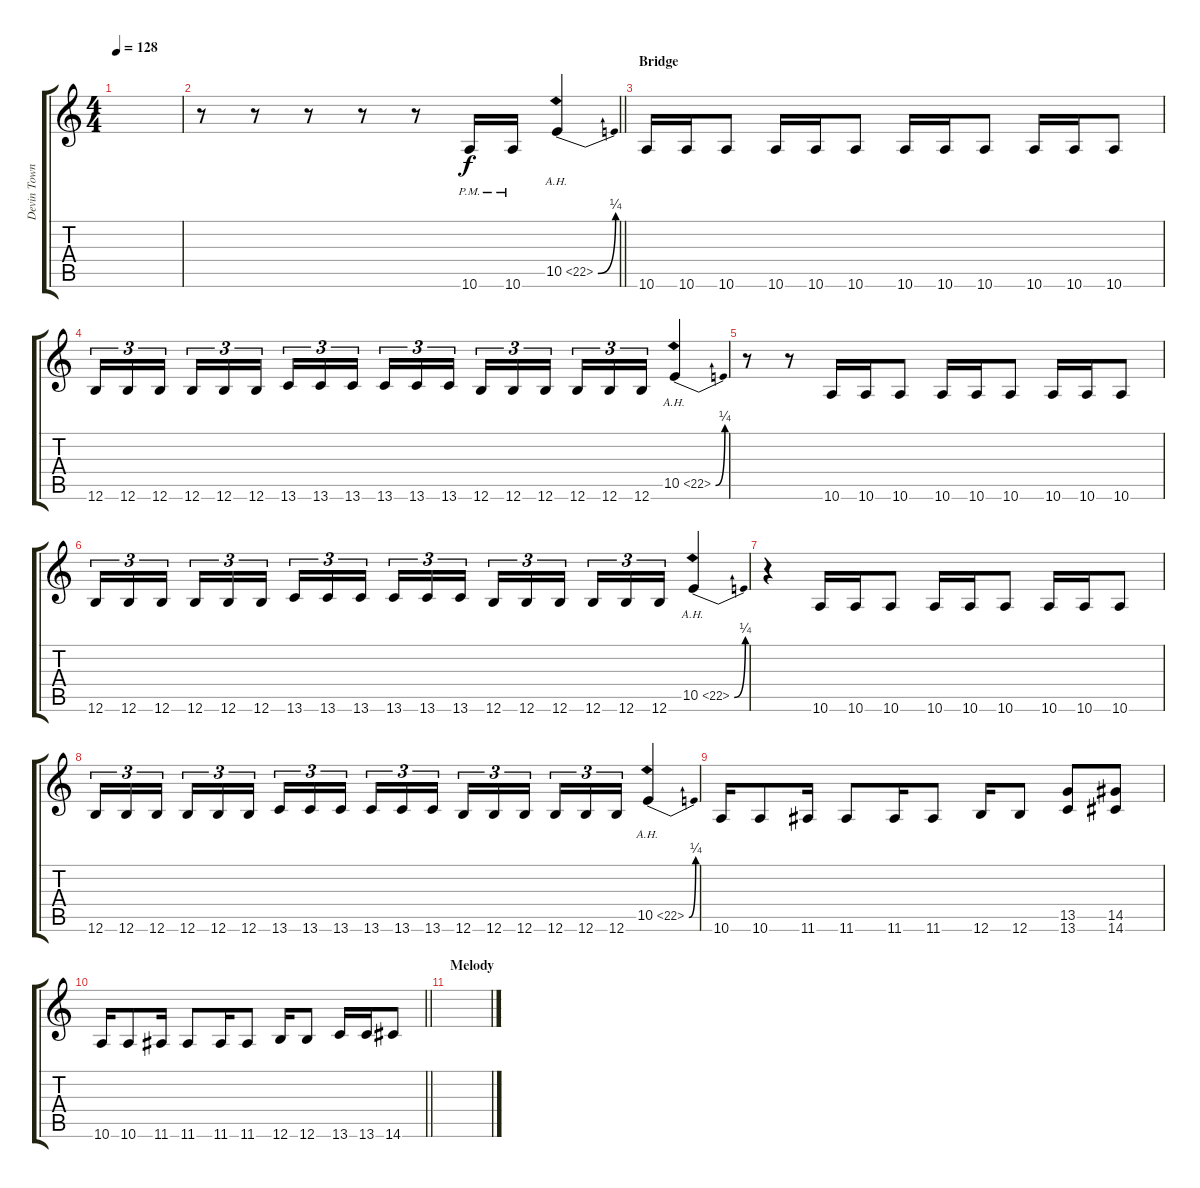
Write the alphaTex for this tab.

\track ("Devin Townsend" "Devin Town") {instrument distortionguitar}
\staff {score tabs}
\tuning (Eb4 B3 Gb3 B2 Gb2 B1) {hide}
\ts (4 4)
\tempo 128
\clef g2
\ks c
|
\barLineRight lightlight
r.8 r.8 r.8 r.8 r.8 10.6{pm}.16 10.6{pm}.16 10.5{be (bend 0 0 60 1) ah 12}.4 |
\section ("" "Bridge")
10.6.16 10.6.16 10.6.8 10.6.16 10.6.16 10.6.8 10.6.16 10.6.16 10.6.8 10.6.16 10.6.16 10.6.8 |
12.6.16{tu (3 2)} 12.6.16{tu (3 2)} 12.6.16{tu (3 2)} 12.6.16{tu (3 2)} 12.6.16{tu (3 2)} 12.6.16{tu (3 2)} 13.6.16{tu (3 2)} 13.6.16{tu (3 2)} 13.6.16{tu (3 2)} 13.6.16{tu (3 2)} 13.6.16{tu (3 2)} 13.6.16{tu (3 2)} 12.6.16{tu (3 2)} 12.6.16{tu (3 2)} 12.6.16{tu (3 2)} 12.6.16{tu (3 2)} 12.6.16{tu (3 2)} 12.6.16{tu (3 2)} 10.5{be (bend 0 0 60 1) ah 12}.4 |
r.8 r.8 10.6.16 10.6.16 10.6.8 10.6.16 10.6.16 10.6.8 10.6.16 10.6.16 10.6.8 |
12.6.16{tu (3 2)} 12.6.16{tu (3 2)} 12.6.16{tu (3 2)} 12.6.16{tu (3 2)} 12.6.16{tu (3 2)} 12.6.16{tu (3 2)} 13.6.16{tu (3 2)} 13.6.16{tu (3 2)} 13.6.16{tu (3 2)} 13.6.16{tu (3 2)} 13.6.16{tu (3 2)} 13.6.16{tu (3 2)} 12.6.16{tu (3 2)} 12.6.16{tu (3 2)} 12.6.16{tu (3 2)} 12.6.16{tu (3 2)} 12.6.16{tu (3 2)} 12.6.16{tu (3 2)} 10.5{be (bend 0 0 60 1) ah 12}.4 |
r.4 10.6.16 10.6.16 10.6.8 10.6.16 10.6.16 10.6.8 10.6.16 10.6.16 10.6.8 |
12.6.16{tu (3 2)} 12.6.16{tu (3 2)} 12.6.16{tu (3 2)} 12.6.16{tu (3 2)} 12.6.16{tu (3 2)} 12.6.16{tu (3 2)} 13.6.16{tu (3 2)} 13.6.16{tu (3 2)} 13.6.16{tu (3 2)} 13.6.16{tu (3 2)} 13.6.16{tu (3 2)} 13.6.16{tu (3 2)} 12.6.16{tu (3 2)} 12.6.16{tu (3 2)} 12.6.16{tu (3 2)} 12.6.16{tu (3 2)} 12.6.16{tu (3 2)} 12.6.16{tu (3 2)} 10.5{be (bend 0 0 60 1) ah 12}.4 |
10.6.16 10.6.8 11.6.16 11.6.8 11.6.16 11.6.8 12.6.16 12.6.8 (13.5 13.6).8 (14.5 14.6).8 |
\barLineRight lightlight
10.6.16 10.6.8 11.6.16 11.6.8 11.6.16 11.6.8 12.6.16 12.6.8 13.6.16 13.6.16 14.6.8 |
\section ("" "Melody")
